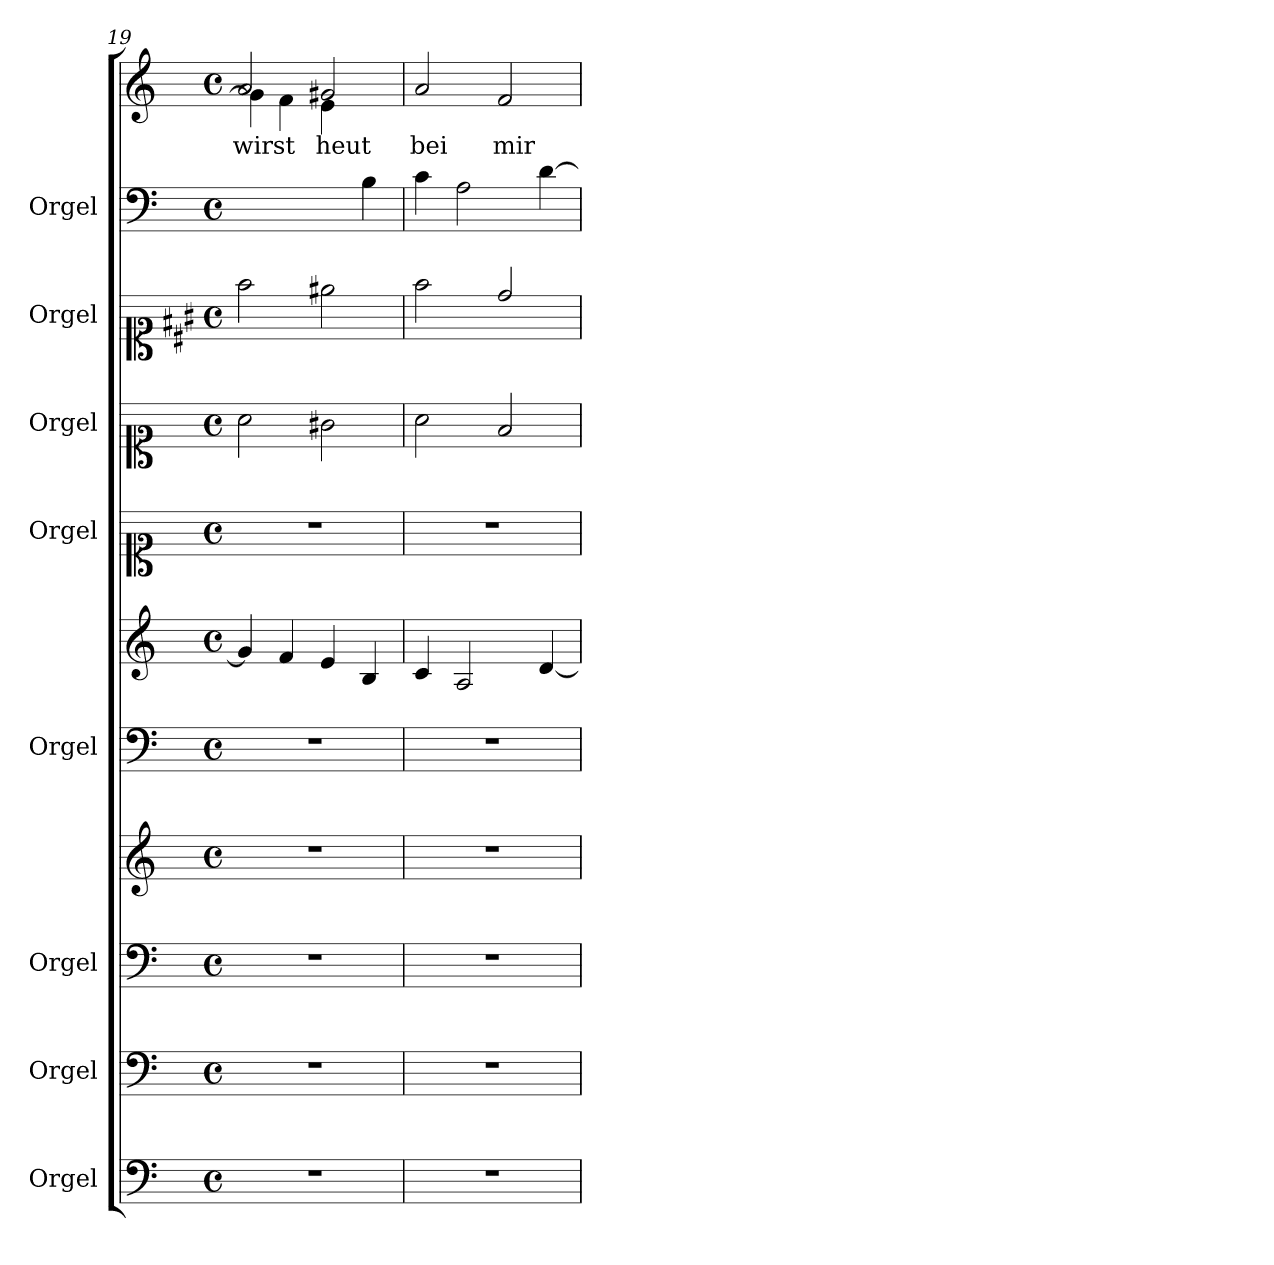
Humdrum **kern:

**kern	**kern	**kern	**kern	**kern	**kern	**kern	**kern	**kern	**kern	**kern	**text
*part8	*part7	*part6	*part6	*part5	*part5	*part4	*part3	*part2	*part1	*part1	*part1
*staff11	*staff10	*staff9	*staff8	*staff7	*staff6	*staff5	*staff4	*staff3	*staff2	*staff1	*staff1
*I"Orgel	*I"Orgel	*I"Orgel	*	*I"Orgel	*	*I"Orgel	*I"Orgel	*I"Orgel	*I"Orgel	*	*
!!LO:LB:g=z
*clefF4	*clefF4	*clefF4	*clefG2	*clefF4	*clefG2	*clefC1	*clefC1	*clefC1	*clefF4	*clefG2	*
*	*	*	*	*	*	*	*	*ITrd5c9	*	*	*
*k[]	*k[]	*k[]	*k[]	*k[]	*k[]	*k[]	*k[]	*k[]	*k[]	*k[]	*
*M4/4	*M4/4	*M4/4	*M4/4	*M4/4	*M4/4	*M4/4	*M4/4	*M4/4	*M4/4	*M4/4	*
*met(c)	*met(c)	*met(c)	*met(c)	*met(c)	*met(c)	*met(c)	*met(c)	*met(c)	*met(c)	*met(c)	*
=19	=19	=19	=19	=19	=19	=19	=19	=19	=19	=19	=19
!	!	!	!	!	!	!	!	!	!	!	!LO:LY:b
*	*	*	*	*	*	*	*	*	*	*^	*
1r	1r	1r	1r	1r	4g/]	1r	2a\	2a\	2.ryy	2a/	4g\]	wirst
.	.	.	.	.	4f/	.	.	.	.	.	4f\	.
!	!	!	!	!	!	!	!	!	!	!	!	!LO:LY:b
.	.	.	.	.	4e/	.	2g#X\	2g#X\	.	2g#X/	4e\	heut
.	.	.	.	.	4B/	.	.	.	4B\	.	4ryy	.
=20	=20	=20	=20	=20	=20	=20	=20	=20	=20	=20	=20	=20
!	!	!	!	!	!	!	!	!	!	!	!	!LO:LY:b
*	*	*	*	*	*	*	*	*	*	*v	*v	*
1r	1r	1r	1r	1r	4c/	1r	2a\	2a\	4c\	2a/	bei
.	.	.	.	.	2A/	.	.	.	2A\	.	.
!	!	!	!	!	!	!	!	!	!	!	!LO:LY:b
.	.	.	.	.	.	.	2f/	2f/	.	2f/	mir
.	.	.	.	.	[4d/	.	.	.	[4d\	.	.
=	=	=	=	=	=	=	=	=	=	=	=
*-	*-	*-	*-	*-	*-	*-	*-	*-	*-	*-	*-
